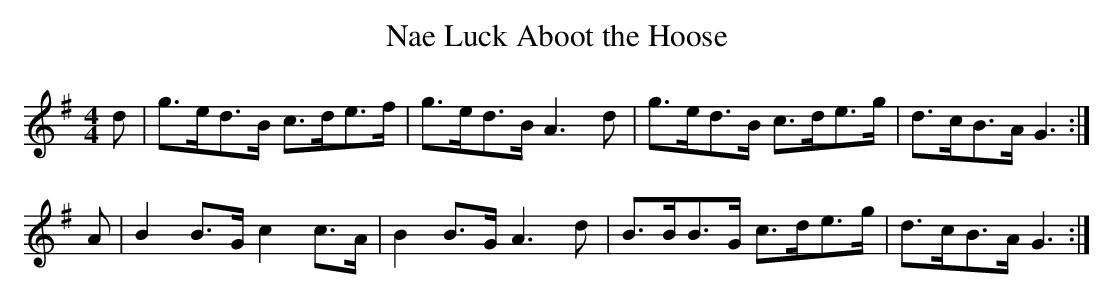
X:1
T:Nae Luck Aboot the Hoose
M:4/4
L:1/8
K:G
d|g>ed>B c>de>f|g>ed>B A3d|g>ed>B c>de>g|d>cB>A G3:|
A|B2B>G c2c>A|B2B>G A3d|B>BB>G c>de>g|d>cB>A G3:|
